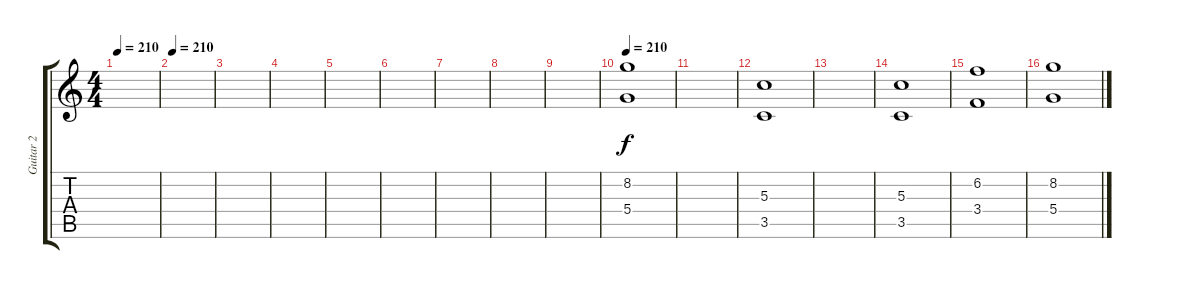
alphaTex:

\track ("Guitar 2" "Guitar 2") {instrument electricguitarclean}
\staff {score tabs}
\tuning (E4 B3 G3 D3 A2 E2) {hide}
\ts (4 4)
\tempo 210
\clef g2
\ks c
|
\tempo 210
|
|
|
|
|
|
|
|
\tempo 210
(8.2 5.4).1{volume 13 balance 16 instrument electricguitarclean} |
|
(5.3 3.5).1 |
|
(5.3 3.5).1 |
(6.2 3.4).1 |
(8.2 5.4).1
